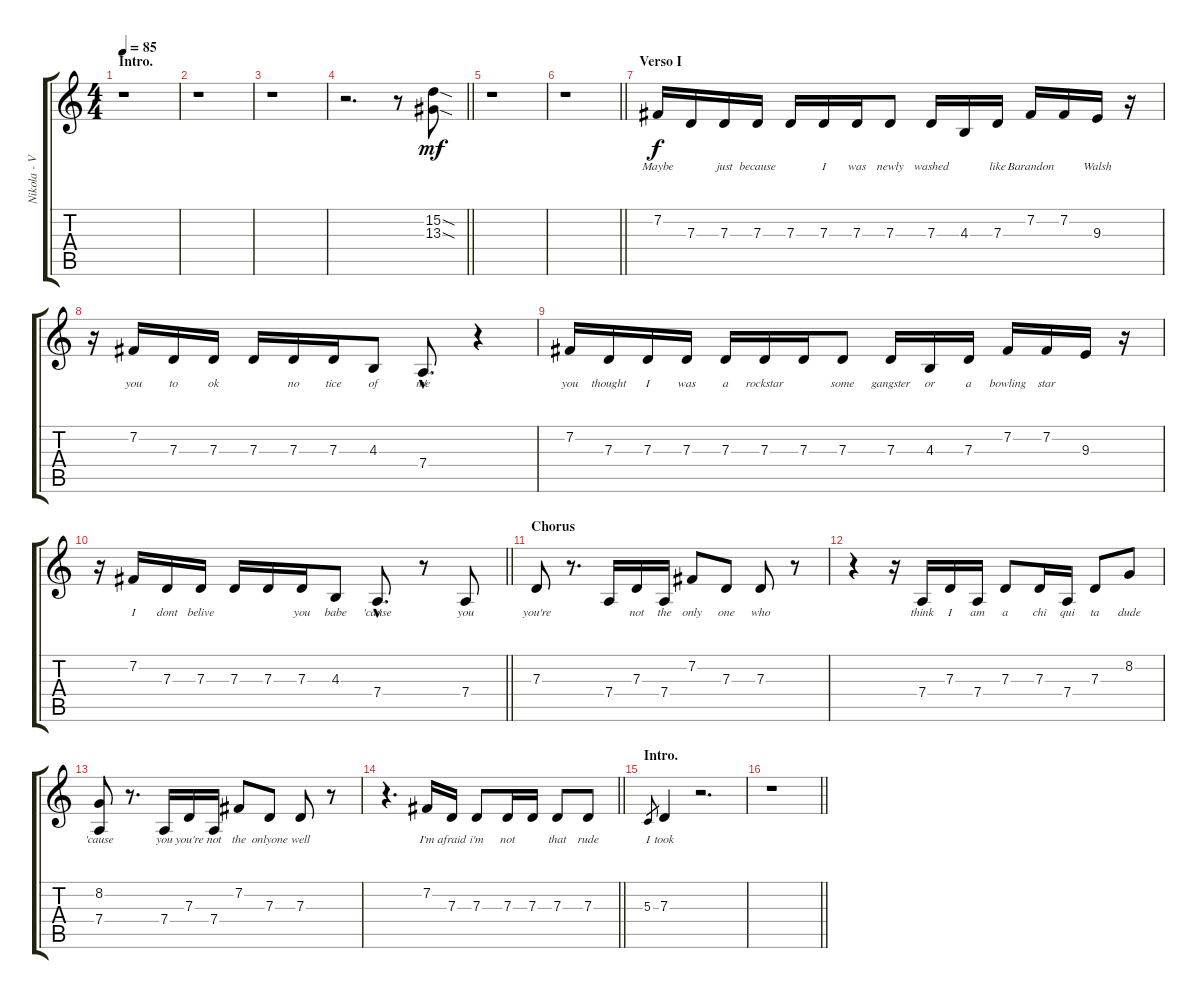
\track ("Nikola - Vocal" "Nikola - V") {instrument flute}
\staff {score tabs}
\tuning (E4 B3 G3 D3 A2 E2) {hide}
\ts (4 4)
\section ("" "Intro.")
\tempo 85
\clef g2
\ks c
r.1{dy mf instrument flute} |
r.1 |
r.1 |
\barLineRight lightlight
r.2{d} r.8 (15.2{sod} 13.3{sod}).8 |
r.1 |
\barLineRight lightlight
r.1 |
\section ("" "Verso I")
7.2.16{lyrics (0 "Maybe") lyrics (1 "") lyrics (2 "") lyrics (3 "") lyrics (4 "") dy f} 7.3.16{lyrics (0 "") lyrics (1 "") lyrics (2 "") lyrics (3 "") lyrics (4 "")} 7.3.16{lyrics (0 "just") lyrics (1 "") lyrics (2 "") lyrics (3 "") lyrics (4 "")} 7.3.16{lyrics (0 "because") lyrics (1 "") lyrics (2 "") lyrics (3 "") lyrics (4 "")} 7.3.16{lyrics (0 "") lyrics (1 "") lyrics (2 "") lyrics (3 "") lyrics (4 "")} 7.3.16{lyrics (0 "I") lyrics (1 "") lyrics (2 "") lyrics (3 "") lyrics (4 "")} 7.3.16{lyrics (0 "was") lyrics (1 "") lyrics (2 "") lyrics (3 "") lyrics (4 "")} 7.3.8{lyrics (0 "newly") lyrics (1 "") lyrics (2 "") lyrics (3 "") lyrics (4 "")} 7.3.16{lyrics (0 "washed") lyrics (1 "") lyrics (2 "") lyrics (3 "") lyrics (4 "")} 4.3.16{lyrics (0 "") lyrics (1 "") lyrics (2 "") lyrics (3 "") lyrics (4 "")} 7.3.16{lyrics (0 "like") lyrics (1 "") lyrics (2 "") lyrics (3 "") lyrics (4 "")} 7.2.16{lyrics (0 "Barandon") lyrics (1 "") lyrics (2 "") lyrics (3 "") lyrics (4 "")} 7.2.16{lyrics (0 "") lyrics (1 "") lyrics (2 "") lyrics (3 "") lyrics (4 "")} 9.3.16{lyrics (0 "Walsh") lyrics (1 "") lyrics (2 "") lyrics (3 "") lyrics (4 "")} r.16 |
r.16 7.2.16{lyrics (0 "you") lyrics (1 "") lyrics (2 "") lyrics (3 "") lyrics (4 "")} 7.3.16{lyrics (0 "to") lyrics (1 "") lyrics (2 "") lyrics (3 "") lyrics (4 "")} 7.3.16{lyrics (0 "ok") lyrics (1 "") lyrics (2 "") lyrics (3 "") lyrics (4 "")} 7.3.16{lyrics (0 "") lyrics (1 "") lyrics (2 "") lyrics (3 "") lyrics (4 "")} 7.3.16{lyrics (0 "no") lyrics (1 "") lyrics (2 "") lyrics (3 "") lyrics (4 "")} 7.3.16{lyrics (0 "tice") lyrics (1 "") lyrics (2 "") lyrics (3 "") lyrics (4 "")} 4.3.8{lyrics (0 "of") lyrics (1 "") lyrics (2 "") lyrics (3 "") lyrics (4 "")} 7.4{hac}.8{d lyrics (0 "me") lyrics (1 "") lyrics (2 "") lyrics (3 "") lyrics (4 "")} r.4 |
7.2.16{lyrics (0 "you") lyrics (1 "") lyrics (2 "") lyrics (3 "") lyrics (4 "")} 7.3.16{lyrics (0 "thought") lyrics (1 "") lyrics (2 "") lyrics (3 "") lyrics (4 "")} 7.3.16{lyrics (0 "I") lyrics (1 "") lyrics (2 "") lyrics (3 "") lyrics (4 "")} 7.3.16{lyrics (0 "was") lyrics (1 "") lyrics (2 "") lyrics (3 "") lyrics (4 "")} 7.3.16{lyrics (0 "a") lyrics (1 "") lyrics (2 "") lyrics (3 "") lyrics (4 "")} 7.3.16{lyrics (0 "rockstar") lyrics (1 "") lyrics (2 "") lyrics (3 "") lyrics (4 "")} 7.3.16{lyrics (0 "") lyrics (1 "") lyrics (2 "") lyrics (3 "") lyrics (4 "")} 7.3.8{lyrics (0 "some") lyrics (1 "") lyrics (2 "") lyrics (3 "") lyrics (4 "")} 7.3.16{lyrics (0 "gangster") lyrics (1 "") lyrics (2 "") lyrics (3 "") lyrics (4 "")} 4.3.16{lyrics (0 "or") lyrics (1 "") lyrics (2 "") lyrics (3 "") lyrics (4 "")} 7.3.16{lyrics (0 "a") lyrics (1 "") lyrics (2 "") lyrics (3 "") lyrics (4 "")} 7.2.16{lyrics (0 "bowling") lyrics (1 "") lyrics (2 "") lyrics (3 "") lyrics (4 "")} 7.2.16{lyrics (0 "star") lyrics (1 "") lyrics (2 "") lyrics (3 "") lyrics (4 "")} 9.3.16{lyrics (0 "") lyrics (1 "") lyrics (2 "") lyrics (3 "") lyrics (4 "")} r.16 |
\barLineRight lightlight
r.16 7.2.16{lyrics (0 "I") lyrics (1 "") lyrics (2 "") lyrics (3 "") lyrics (4 "")} 7.3.16{lyrics (0 "dont") lyrics (1 "") lyrics (2 "") lyrics (3 "") lyrics (4 "")} 7.3.16{lyrics (0 "belive") lyrics (1 "") lyrics (2 "") lyrics (3 "") lyrics (4 "")} 7.3.16{lyrics (0 "") lyrics (1 "") lyrics (2 "") lyrics (3 "") lyrics (4 "")} 7.3.16{lyrics (0 "") lyrics (1 "") lyrics (2 "") lyrics (3 "") lyrics (4 "")} 7.3.16{lyrics (0 "you") lyrics (1 "") lyrics (2 "") lyrics (3 "") lyrics (4 "")} 4.3.8{lyrics (0 "babe") lyrics (1 "") lyrics (2 "") lyrics (3 "") lyrics (4 "")} 7.4{hac}.8{d lyrics (0 "'cause") lyrics (1 "") lyrics (2 "") lyrics (3 "") lyrics (4 "")} r.8 7.4.8{lyrics (0 "you") lyrics (1 "") lyrics (2 "") lyrics (3 "") lyrics (4 "")} |
\section ("" "Chorus")
7.3.8{lyrics (0 "you're") lyrics (1 "") lyrics (2 "") lyrics (3 "") lyrics (4 "")} r.8{d} 7.4.16{lyrics (0 "") lyrics (1 "") lyrics (2 "") lyrics (3 "") lyrics (4 "")} 7.3.16{lyrics (0 "not") lyrics (1 "") lyrics (2 "") lyrics (3 "") lyrics (4 "")} 7.4.16{lyrics (0 "the") lyrics (1 "") lyrics (2 "") lyrics (3 "") lyrics (4 "")} 7.2.8{lyrics (0 "only") lyrics (1 "") lyrics (2 "") lyrics (3 "") lyrics (4 "")} 7.3.8{lyrics (0 "one") lyrics (1 "") lyrics (2 "") lyrics (3 "") lyrics (4 "")} 7.3.8{lyrics (0 "who") lyrics (1 "") lyrics (2 "") lyrics (3 "") lyrics (4 "")} r.8 |
r.4 r.16 7.4.16{lyrics (0 "think") lyrics (1 "") lyrics (2 "") lyrics (3 "") lyrics (4 "")} 7.3.16{lyrics (0 "I") lyrics (1 "") lyrics (2 "") lyrics (3 "") lyrics (4 "")} 7.4.16{lyrics (0 "am") lyrics (1 "") lyrics (2 "") lyrics (3 "") lyrics (4 "")} 7.3.8{lyrics (0 "a") lyrics (1 "") lyrics (2 "") lyrics (3 "") lyrics (4 "")} 7.3.16{lyrics (0 "chi") lyrics (1 "") lyrics (2 "") lyrics (3 "") lyrics (4 "")} 7.4.16{lyrics (0 "qui") lyrics (1 "") lyrics (2 "") lyrics (3 "") lyrics (4 "")} 7.3.8{lyrics (0 "ta") lyrics (1 "") lyrics (2 "") lyrics (3 "") lyrics (4 "")} 8.2.8{lyrics (0 "dude") lyrics (1 "") lyrics (2 "") lyrics (3 "") lyrics (4 "")} |
(8.2 7.4).8{lyrics (0 "'cause") lyrics (1 "") lyrics (2 "") lyrics (3 "") lyrics (4 "")} r.8{d} 7.4.16{lyrics (0 "you") lyrics (1 "") lyrics (2 "") lyrics (3 "") lyrics (4 "")} 7.3.16{lyrics (0 "you're") lyrics (1 "") lyrics (2 "") lyrics (3 "") lyrics (4 "")} 7.4.16{lyrics (0 "not") lyrics (1 "") lyrics (2 "") lyrics (3 "") lyrics (4 "")} 7.2.8{lyrics (0 "the") lyrics (1 "") lyrics (2 "") lyrics (3 "") lyrics (4 "")} 7.3.8{lyrics (0 "onlyone") lyrics (1 "") lyrics (2 "") lyrics (3 "") lyrics (4 "")} 7.3.8{lyrics (0 "well") lyrics (1 "") lyrics (2 "") lyrics (3 "") lyrics (4 "")} r.8 |
\barLineRight lightlight
r.4{d} 7.2.16{lyrics (0 "I'm") lyrics (1 "") lyrics (2 "") lyrics (3 "") lyrics (4 "")} 7.3.16{lyrics (0 "afraid") lyrics (1 "") lyrics (2 "") lyrics (3 "") lyrics (4 "")} 7.3.8{lyrics (0 "i'm") lyrics (1 "") lyrics (2 "") lyrics (3 "") lyrics (4 "")} 7.3.16{lyrics (0 "not") lyrics (1 "") lyrics (2 "") lyrics (3 "") lyrics (4 "")} 7.3.16{lyrics (0 "") lyrics (1 "") lyrics (2 "") lyrics (3 "") lyrics (4 "")} 7.3.8{lyrics (0 "that") lyrics (1 "") lyrics (2 "") lyrics (3 "") lyrics (4 "")} 7.3.8{lyrics (0 "rude") lyrics (1 "") lyrics (2 "") lyrics (3 "") lyrics (4 "")} |
\section ("" "Intro.")
5.3.8{lyrics (0 "I") lyrics (1 "") lyrics (2 "") lyrics (3 "") lyrics (4 "") gr} 7.3.4{lyrics (0 "took") lyrics (1 "") lyrics (2 "") lyrics (3 "") lyrics (4 "")} r.2{d} |
\barLineRight lightlight
r.1
